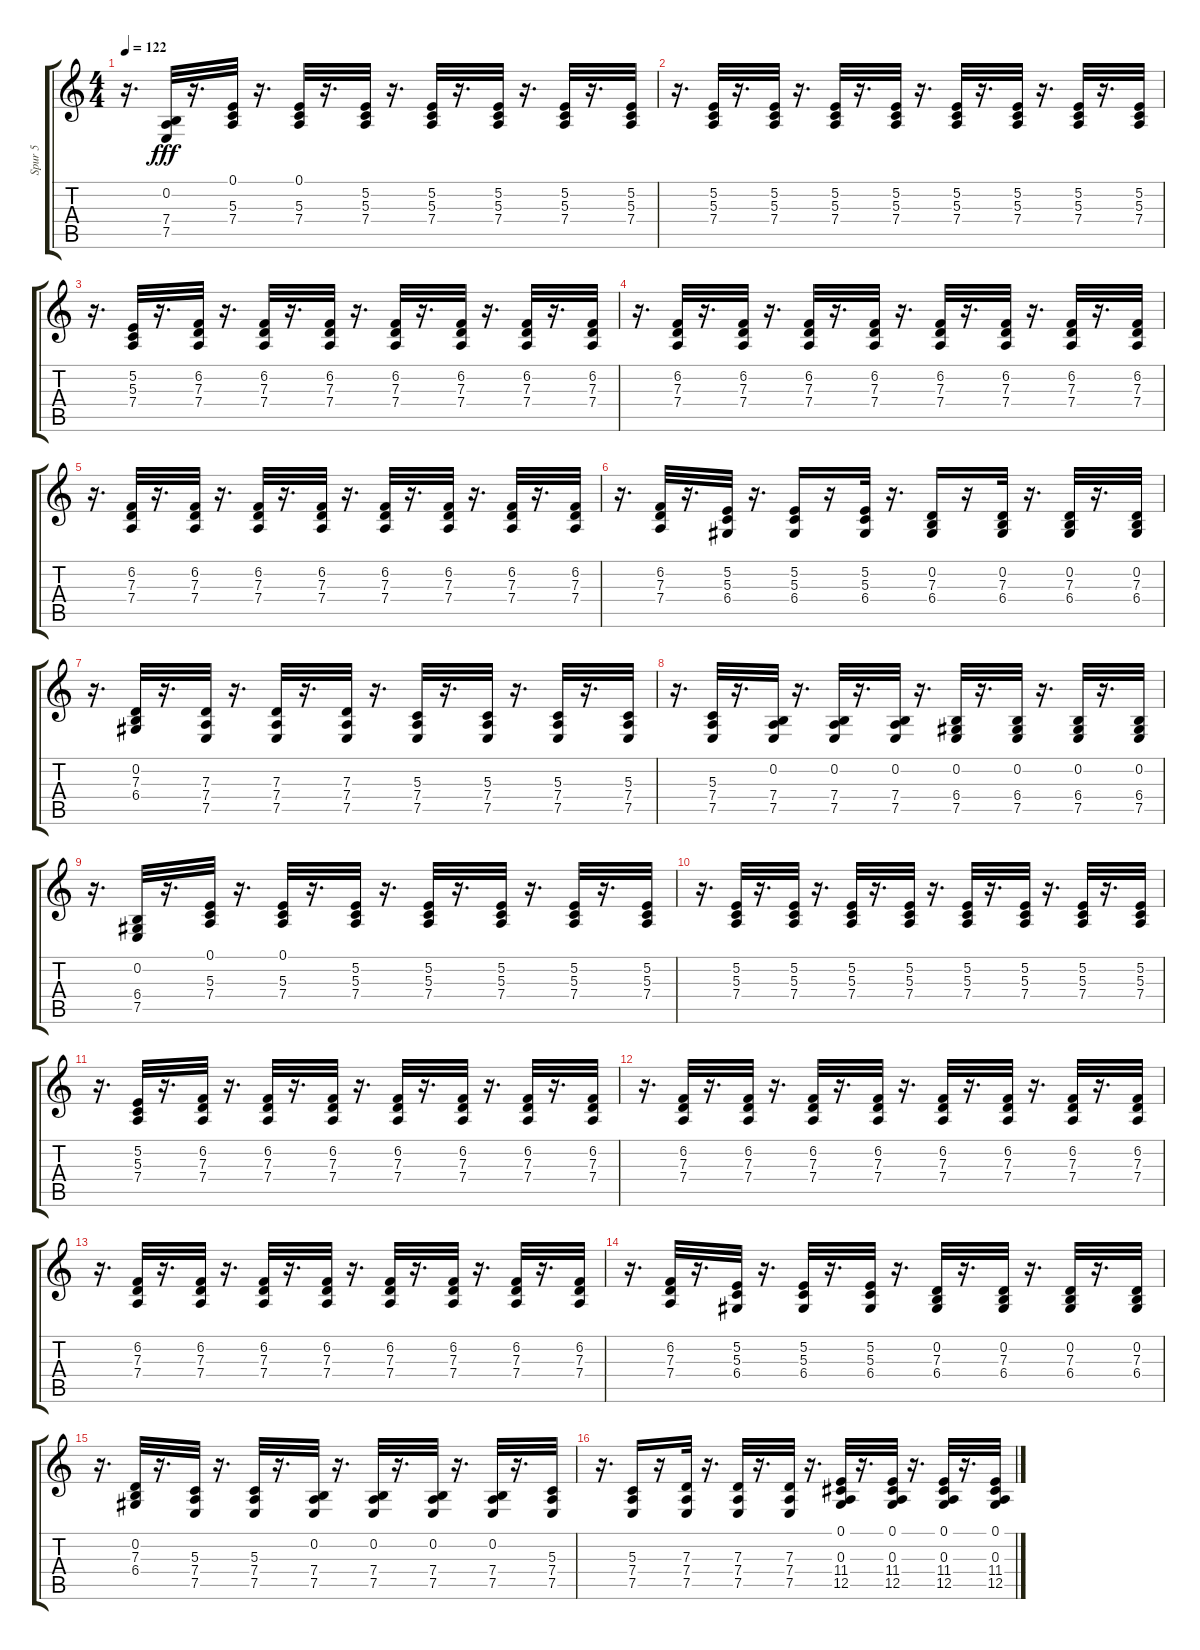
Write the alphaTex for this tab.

\track ("Spur 5" "Spur 5") {instrument stringensemble1}
\staff {score tabs}
\tuning (E4 B3 G3 D3 A2 E2) {hide}
\ts (4 4)
\tempo 122
\clef g2
\ks c
r.16{d dy fff} (0.2 7.4 7.5).32 r.16{d} (0.1 5.3 7.4).32 r.16{d} (0.1 5.3 7.4).32 r.16{d} (5.2 5.3 7.4).32 r.16{d} (5.2 5.3 7.4).32 r.16{d} (5.2 5.3 7.4).32 r.16{d} (5.2 5.3 7.4).32 r.16{d} (5.2 5.3 7.4).32 |
r.16{d} (5.2 5.3 7.4).32 r.16{d} (5.2 5.3 7.4).32 r.16{d} (5.2 5.3 7.4).32 r.16{d} (5.2 5.3 7.4).32 r.16{d} (5.2 5.3 7.4).32 r.16{d} (5.2 5.3 7.4).32 r.16{d} (5.2 5.3 7.4).32 r.16{d} (5.2 5.3 7.4).32 |
r.16{d} (5.2 5.3 7.4).32 r.16{d} (6.2 7.3 7.4).32 r.16{d} (6.2 7.3 7.4).32 r.16{d} (6.2 7.3 7.4).32 r.16{d} (6.2 7.3 7.4).32 r.16{d} (6.2 7.3 7.4).32 r.16{d} (6.2 7.3 7.4).32 r.16{d} (6.2 7.3 7.4).32 |
r.16{d} (6.2 7.3 7.4).32 r.16{d} (6.2 7.3 7.4).32 r.16{d} (6.2 7.3 7.4).32 r.16{d} (6.2 7.3 7.4).32 r.16{d} (6.2 7.3 7.4).32 r.16{d} (6.2 7.3 7.4).32 r.16{d} (6.2 7.3 7.4).32 r.16{d} (6.2 7.3 7.4).32 |
r.16{d} (6.2 7.3 7.4).32 r.16{d} (6.2 7.3 7.4).32 r.16{d} (6.2 7.3 7.4).32 r.16{d} (6.2 7.3 7.4).32 r.16{d} (6.2 7.3 7.4).32 r.16{d} (6.2 7.3 7.4).32 r.16{d} (6.2 7.3 7.4).32 r.16{d} (6.2 7.3 7.4).32 |
r.16{d} (6.2 7.3 7.4).32 r.16{d} (5.2 5.3 6.4).32 r.16{d} (5.2 5.3 6.4).16 r.16 (5.2 5.3 6.4).32 r.16{d} (0.2 7.3 6.4).16 r.16 (0.2 7.3 6.4).32 r.16{d} (0.2 7.3 6.4).32 r.16{d} (0.2 7.3 6.4).32 |
r.16{d} (0.2 7.3 6.4).32 r.16{d} (7.3 7.4 7.5).32 r.16{d} (7.3 7.4 7.5).32 r.16{d} (7.3 7.4 7.5).32 r.16{d} (5.3 7.4 7.5).32 r.16{d} (5.3 7.4 7.5).32 r.16{d} (5.3 7.4 7.5).32 r.16{d} (5.3 7.4 7.5).32 |
r.16{d} (5.3 7.4 7.5).32 r.16{d} (0.2 7.4 7.5).32 r.16{d} (0.2 7.4 7.5).32 r.16{d} (0.2 7.4 7.5).32 r.16{d} (0.2 6.4 7.5).32 r.16{d} (0.2 6.4 7.5).32 r.16{d} (0.2 6.4 7.5).32 r.16{d} (0.2 6.4 7.5).32 |
r.16{d} (0.2 6.4 7.5).32 r.16{d} (0.1 5.3 7.4).32 r.16{d} (0.1 5.3 7.4).32 r.16{d} (5.2 5.3 7.4).32 r.16{d} (5.2 5.3 7.4).32 r.16{d} (5.2 5.3 7.4).32 r.16{d} (5.2 5.3 7.4).32 r.16{d} (5.2 5.3 7.4).32 |
r.16{d} (5.2 5.3 7.4).32 r.16{d} (5.2 5.3 7.4).32 r.16{d} (5.2 5.3 7.4).32 r.16{d} (5.2 5.3 7.4).32 r.16{d} (5.2 5.3 7.4).32 r.16{d} (5.2 5.3 7.4).32 r.16{d} (5.2 5.3 7.4).32 r.16{d} (5.2 5.3 7.4).32 |
r.16{d} (5.2 5.3 7.4).32 r.16{d} (6.2 7.3 7.4).32 r.16{d} (6.2 7.3 7.4).32 r.16{d} (6.2 7.3 7.4).32 r.16{d} (6.2 7.3 7.4).32 r.16{d} (6.2 7.3 7.4).32 r.16{d} (6.2 7.3 7.4).32 r.16{d} (6.2 7.3 7.4).32 |
r.16{d} (6.2 7.3 7.4).32 r.16{d} (6.2 7.3 7.4).32 r.16{d} (6.2 7.3 7.4).32 r.16{d} (6.2 7.3 7.4).32 r.16{d} (6.2 7.3 7.4).32 r.16{d} (6.2 7.3 7.4).32 r.16{d} (6.2 7.3 7.4).32 r.16{d} (6.2 7.3 7.4).32 |
r.16{d} (6.2 7.3 7.4).32 r.16{d} (6.2 7.3 7.4).32 r.16{d} (6.2 7.3 7.4).32 r.16{d} (6.2 7.3 7.4).32 r.16{d} (6.2 7.3 7.4).32 r.16{d} (6.2 7.3 7.4).32 r.16{d} (6.2 7.3 7.4).32 r.16{d} (6.2 7.3 7.4).32 |
r.16{d} (6.2 7.3 7.4).32 r.16{d} (5.2 5.3 6.4).32 r.16{d} (5.2 5.3 6.4).32 r.16{d} (5.2 5.3 6.4).32 r.16{d} (0.2 7.3 6.4).32 r.16{d} (0.2 7.3 6.4).32 r.16{d} (0.2 7.3 6.4).32 r.16{d} (0.2 7.3 6.4).32 |
r.16{d} (0.2 7.3 6.4).32 r.16{d} (5.3 7.4 7.5).32 r.16{d} (5.3 7.4 7.5).32 r.16{d} (0.2 7.4 7.5).32 r.16{d} (0.2 7.4 7.5).32 r.16{d} (0.2 7.4 7.5).32 r.16{d} (0.2 7.4 7.5).32 r.16{d} (5.3 7.4 7.5).32 |
r.16{d} (5.3 7.4 7.5).16 r.16 (7.3 7.4 7.5).32 r.16{d} (7.3 7.4 7.5).32 r.16{d} (7.3 7.4 7.5).32 r.16{d} (0.1 0.3 11.4 12.5).32 r.16{d} (0.1 0.3 11.4 12.5).32 r.16{d} (0.1 0.3 11.4 12.5).32 r.16{d} (0.1 0.3 11.4 12.5).32
